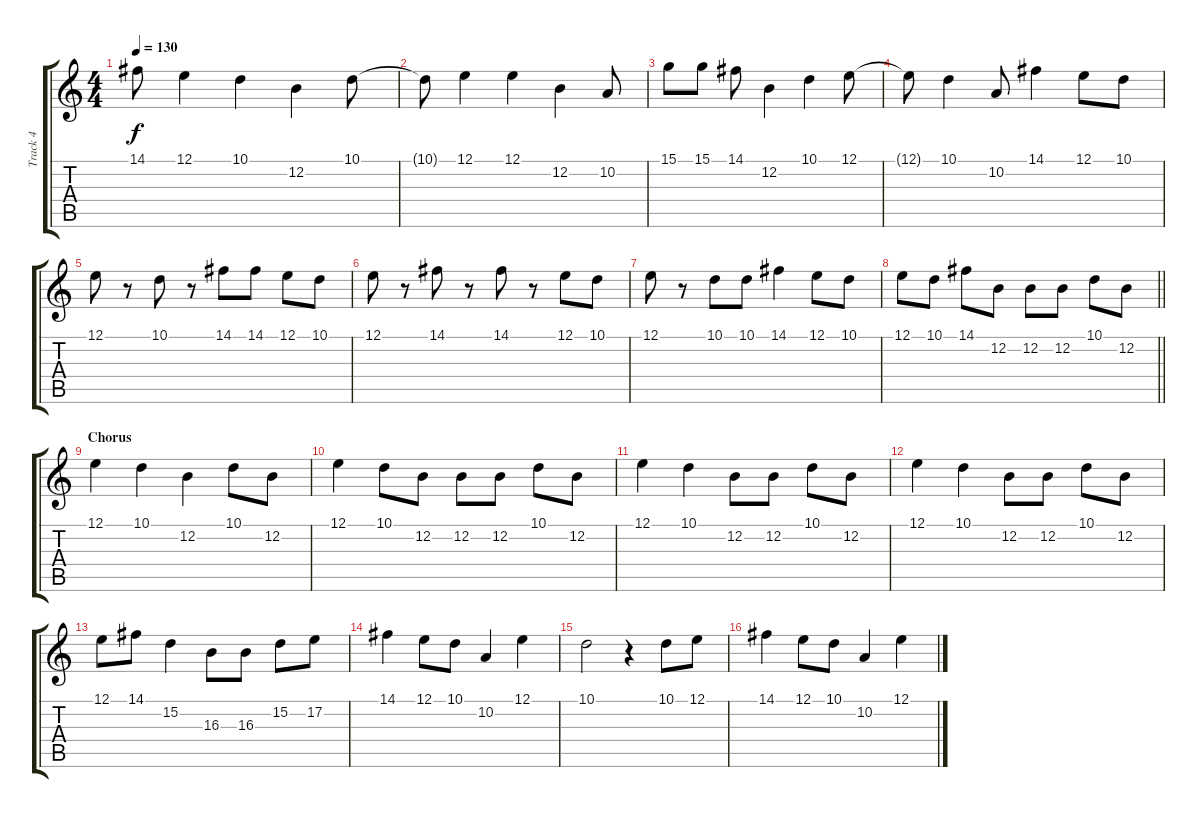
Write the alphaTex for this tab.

\track ("Track 4" "Track 4") {instrument sopranosax}
\staff {score tabs}
\tuning (E4 B3 G3 D3 A2 D2) {hide}
\ts (4 4)
\tempo 130
\clef g2
\ks c
14.1{t}.8{dy f} 12.1.4 10.1.4 12.2.4 10.1.8 |
10.1{t}.8 12.1.4 12.1.4 12.2.4 10.2.8 |
15.1.8 15.1.8 14.1.8 12.2.4 10.1.4 12.1.8 |
12.1{t}.8 10.1.4 10.2.8 14.1.4 12.1.8 10.1.8 |
12.1.8 r.8 10.1.8 r.8 14.1.8 14.1.8 12.1.8 10.1.8 |
12.1.8 r.8 14.1.8 r.8 14.1.8 r.8 12.1.8 10.1.8 |
12.1.8 r.8 10.1.8 10.1.8 14.1.4 12.1.8 10.1.8 |
\barLineRight lightlight
12.1.8 10.1.8 14.1.8 12.2.8 12.2.8 12.2.8 10.1.8 12.2.8 |
\section ("" "Chorus")
12.1.4 10.1.4 12.2.4 10.1.8 12.2.8 |
12.1.4 10.1.8 12.2.8 12.2.8 12.2.8 10.1.8 12.2.8 |
12.1.4 10.1.4 12.2.8 12.2.8 10.1.8 12.2.8 |
12.1.4 10.1.4 12.2.8 12.2.8 10.1.8 12.2.8 |
12.1.8 14.1.8 15.2.4 16.3.8 16.3.8 15.2.8 17.2.8 |
14.1.4 12.1.8 10.1.8 10.2.4 12.1.4 |
10.1.2 r.4 10.1.8 12.1.8 |
14.1.4 12.1.8 10.1.8 10.2.4 12.1.4
